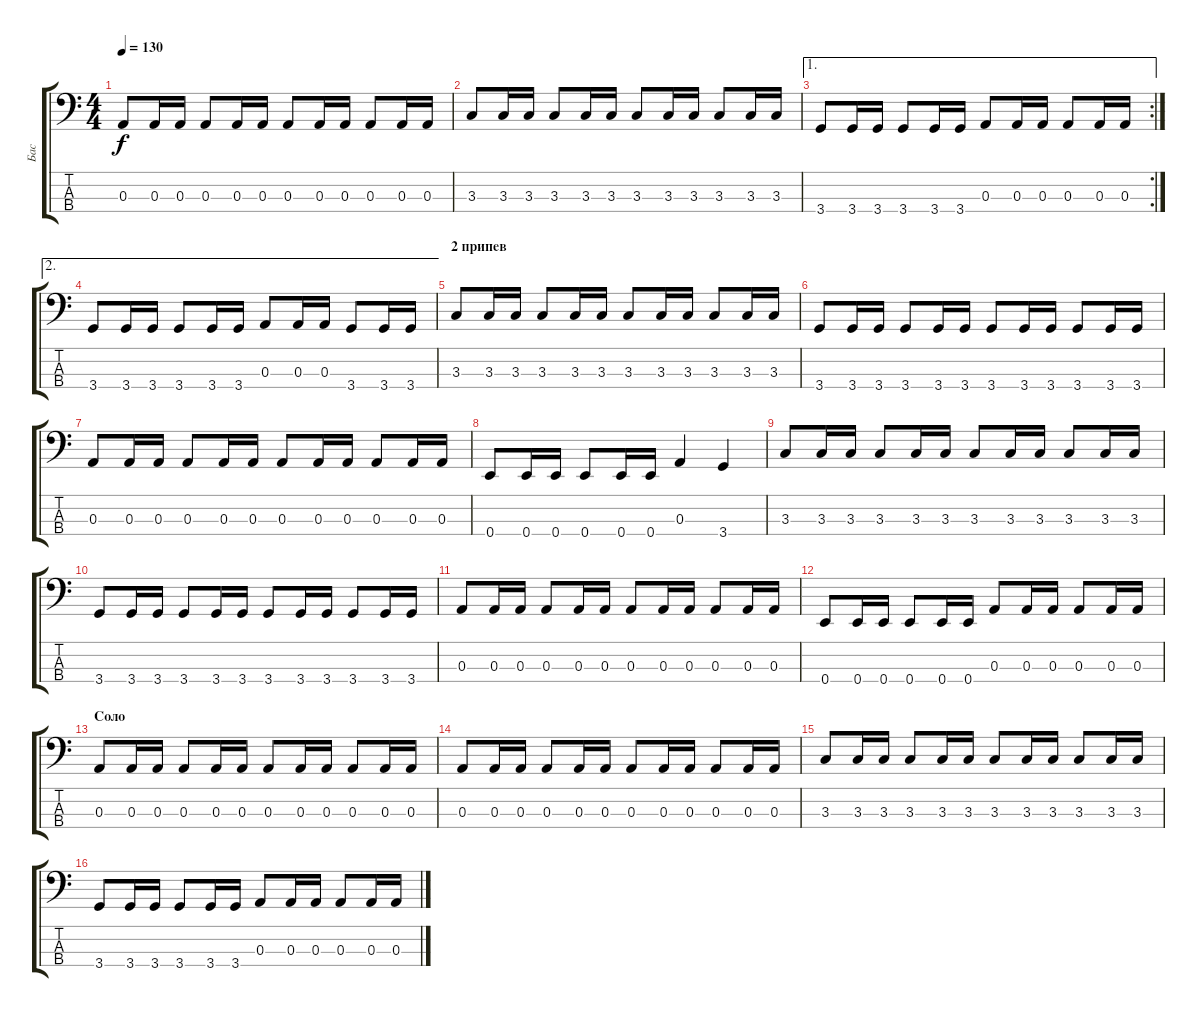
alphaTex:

\track ("Бас" "Бас") {instrument electricbassfinger}
\staff {score tabs}
\tuning (G2 D2 A1 E1) {hide}
\ts (4 4)
\tempo 130
\clef f4
\ks c
0.3.8{dy f} 0.3.16 0.3.16 0.3.8 0.3.16 0.3.16 0.3.8 0.3.16 0.3.16 0.3.8 0.3.16 0.3.16 |
3.3.8 3.3.16 3.3.16 3.3.8 3.3.16 3.3.16 3.3.8 3.3.16 3.3.16 3.3.8 3.3.16 3.3.16 |
\ae 1
\rc 2
3.4.8 3.4.16 3.4.16 3.4.8 3.4.16 3.4.16 0.3.8 0.3.16 0.3.16 0.3.8 0.3.16 0.3.16 |
\ae 2
3.4.8 3.4.16 3.4.16 3.4.8 3.4.16 3.4.16 0.3.8 0.3.16 0.3.16 3.4.8 3.4.16 3.4.16 |
\section ("" "2 припев")
3.3.8 3.3.16 3.3.16 3.3.8 3.3.16 3.3.16 3.3.8 3.3.16 3.3.16 3.3.8 3.3.16 3.3.16 |
3.4.8 3.4.16 3.4.16 3.4.8 3.4.16 3.4.16 3.4.8 3.4.16 3.4.16 3.4.8 3.4.16 3.4.16 |
0.3.8 0.3.16 0.3.16 0.3.8 0.3.16 0.3.16 0.3.8 0.3.16 0.3.16 0.3.8 0.3.16 0.3.16 |
0.4.8 0.4.16 0.4.16 0.4.8 0.4.16 0.4.16 0.3.4 3.4.4 |
3.3.8 3.3.16 3.3.16 3.3.8 3.3.16 3.3.16 3.3.8 3.3.16 3.3.16 3.3.8 3.3.16 3.3.16 |
3.4.8 3.4.16 3.4.16 3.4.8 3.4.16 3.4.16 3.4.8 3.4.16 3.4.16 3.4.8 3.4.16 3.4.16 |
0.3.8 0.3.16 0.3.16 0.3.8 0.3.16 0.3.16 0.3.8 0.3.16 0.3.16 0.3.8 0.3.16 0.3.16 |
0.4.8 0.4.16 0.4.16 0.4.8 0.4.16 0.4.16 0.3.8 0.3.16 0.3.16 0.3.8 0.3.16 0.3.16 |
\section ("" "Соло")
0.3.8 0.3.16 0.3.16 0.3.8 0.3.16 0.3.16 0.3.8 0.3.16 0.3.16 0.3.8 0.3.16 0.3.16 |
0.3.8 0.3.16 0.3.16 0.3.8 0.3.16 0.3.16 0.3.8 0.3.16 0.3.16 0.3.8 0.3.16 0.3.16 |
3.3.8 3.3.16 3.3.16 3.3.8 3.3.16 3.3.16 3.3.8 3.3.16 3.3.16 3.3.8 3.3.16 3.3.16 |
3.4.8 3.4.16 3.4.16 3.4.8 3.4.16 3.4.16 0.3.8 0.3.16 0.3.16 0.3.8 0.3.16 0.3.16
